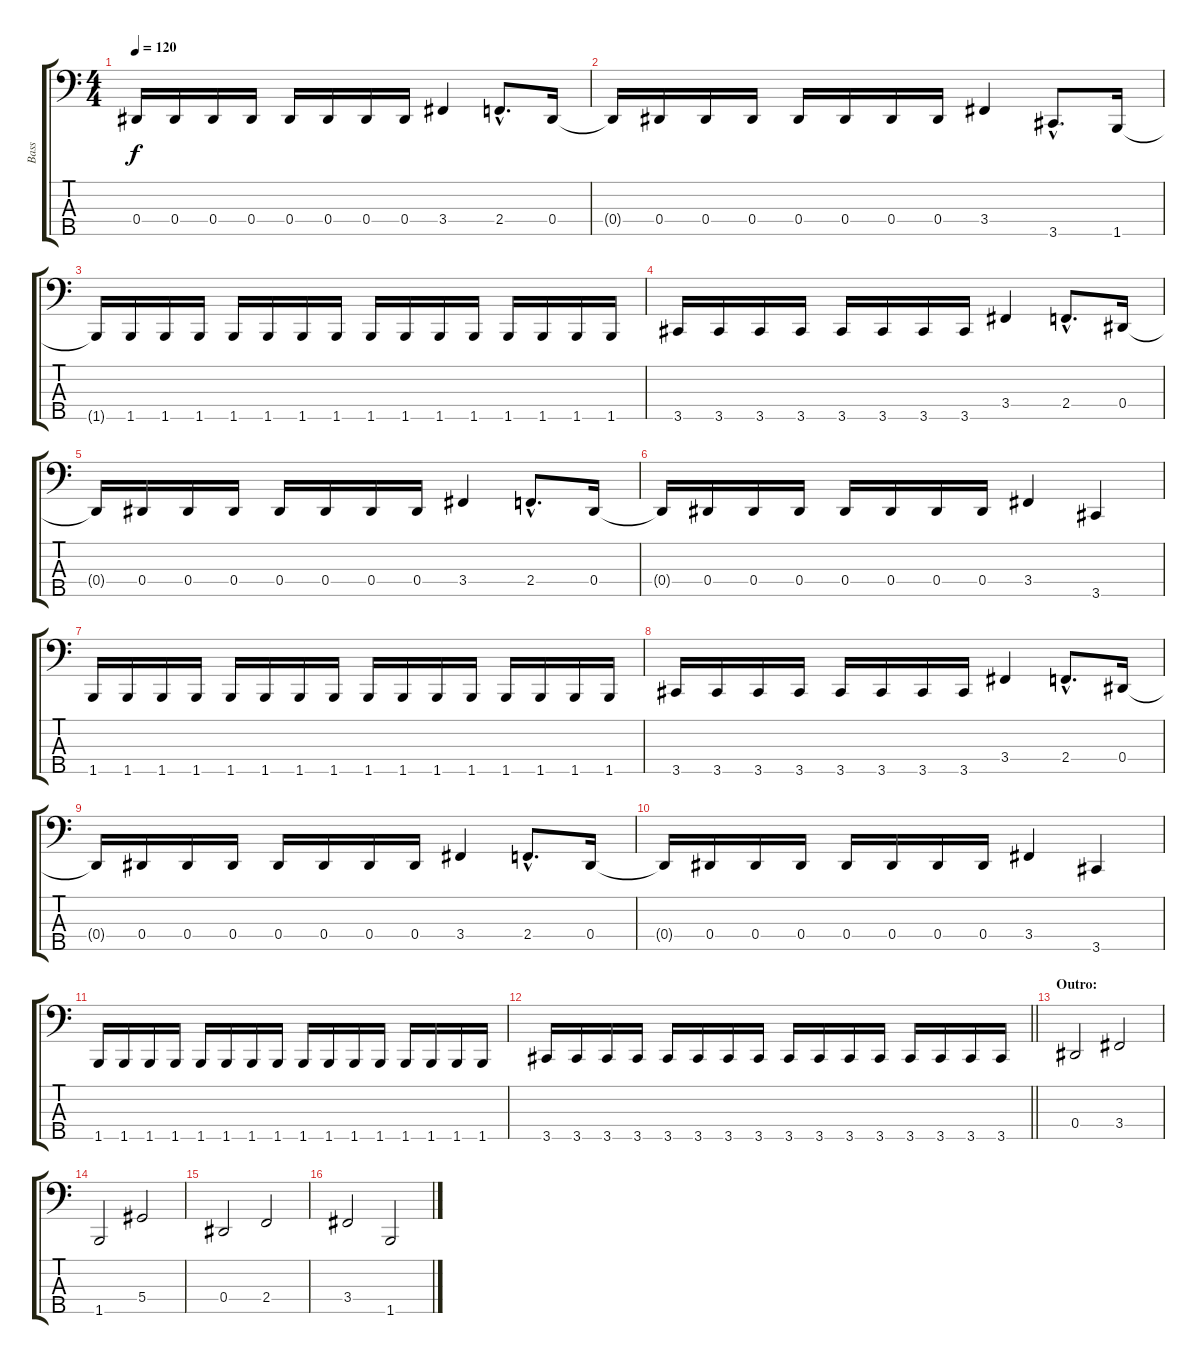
\track ("Bass" "Bass") {instrument slapbass2}
\staff {score tabs}
\tuning (Gb2 Db2 Ab1 Eb1 Bb0) {hide}
\ts (4 4)
\tempo 120
\clef f4
\ks c
0.4{t}.16{dy f} 0.4.16 0.4.16 0.4.16 0.4.16 0.4.16 0.4.16 0.4.16 3.4.4 2.4{hac}.8{d} 0.4.16 |
0.4{t}.16 0.4.16 0.4.16 0.4.16 0.4.16 0.4.16 0.4.16 0.4.16 3.4.4 3.5{hac}.8{d} 1.5.16 |
1.5{t}.16 1.5.16 1.5.16 1.5.16 1.5.16 1.5.16 1.5.16 1.5.16 1.5.16 1.5.16 1.5.16 1.5.16 1.5.16 1.5.16 1.5.16 1.5.16 |
3.5.16 3.5.16 3.5.16 3.5.16 3.5.16 3.5.16 3.5.16 3.5.16 3.4.4 2.4{hac}.8{d} 0.4.16 |
0.4{t}.16 0.4.16 0.4.16 0.4.16 0.4.16 0.4.16 0.4.16 0.4.16 3.4.4 2.4{hac}.8{d} 0.4.16 |
0.4{t}.16 0.4.16 0.4.16 0.4.16 0.4.16 0.4.16 0.4.16 0.4.16 3.4.4 3.5.4 |
1.5.16 1.5.16 1.5.16 1.5.16 1.5.16 1.5.16 1.5.16 1.5.16 1.5.16 1.5.16 1.5.16 1.5.16 1.5.16 1.5.16 1.5.16 1.5.16 |
3.5.16 3.5.16 3.5.16 3.5.16 3.5.16 3.5.16 3.5.16 3.5.16 3.4.4 2.4{hac}.8{d} 0.4.16 |
0.4{t}.16 0.4.16 0.4.16 0.4.16 0.4.16 0.4.16 0.4.16 0.4.16 3.4.4 2.4{hac}.8{d} 0.4.16 |
0.4{t}.16 0.4.16 0.4.16 0.4.16 0.4.16 0.4.16 0.4.16 0.4.16 3.4.4 3.5.4 |
1.5.16 1.5.16 1.5.16 1.5.16 1.5.16 1.5.16 1.5.16 1.5.16 1.5.16 1.5.16 1.5.16 1.5.16 1.5.16 1.5.16 1.5.16 1.5.16 |
\barLineRight lightlight
3.5.16 3.5.16 3.5.16 3.5.16 3.5.16 3.5.16 3.5.16 3.5.16 3.5.16 3.5.16 3.5.16 3.5.16 3.5.16 3.5.16 3.5.16 3.5.16 |
\section ("" "Outro:")
0.4.2 3.4.2 |
1.5.2 5.4.2 |
0.4.2 2.4.2 |
3.4.2 1.5.2
